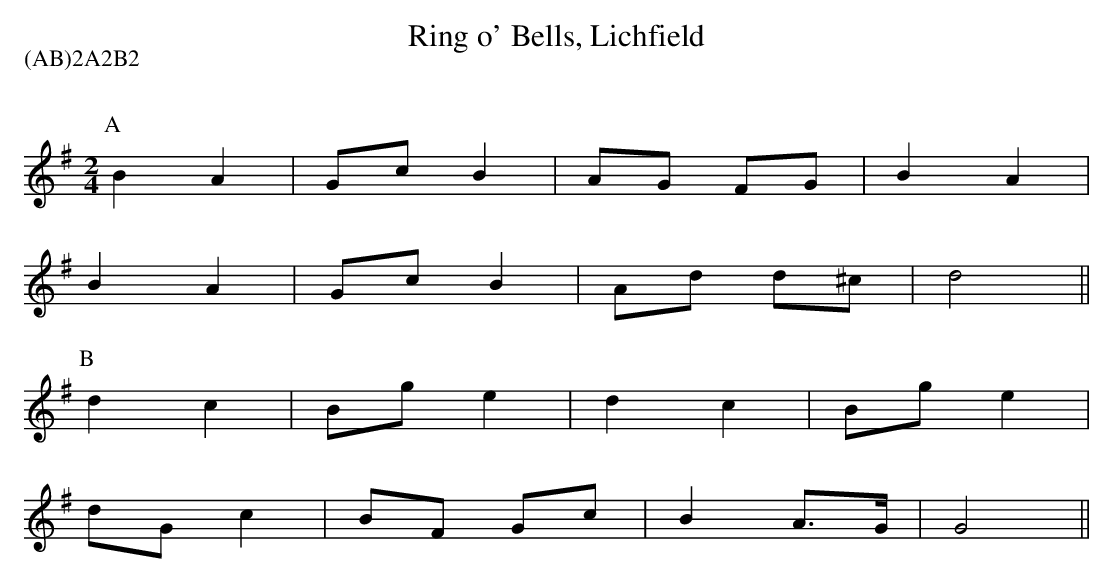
X:1
T:Ring o' Bells, Lichfield
Q:120
M:2/4
L:1/8
P:(AB)2A2B2
K:G
P:A
B2 A2|Gc B2|AG FG |B2 A2|
B2 A2|Gc B2|Ad d^c|d4   ||
P:B
d2 c2|Bg e2|d2 c2 |Bg e2|
dG c2|BF Gc|B2 A>G|G4   ||
